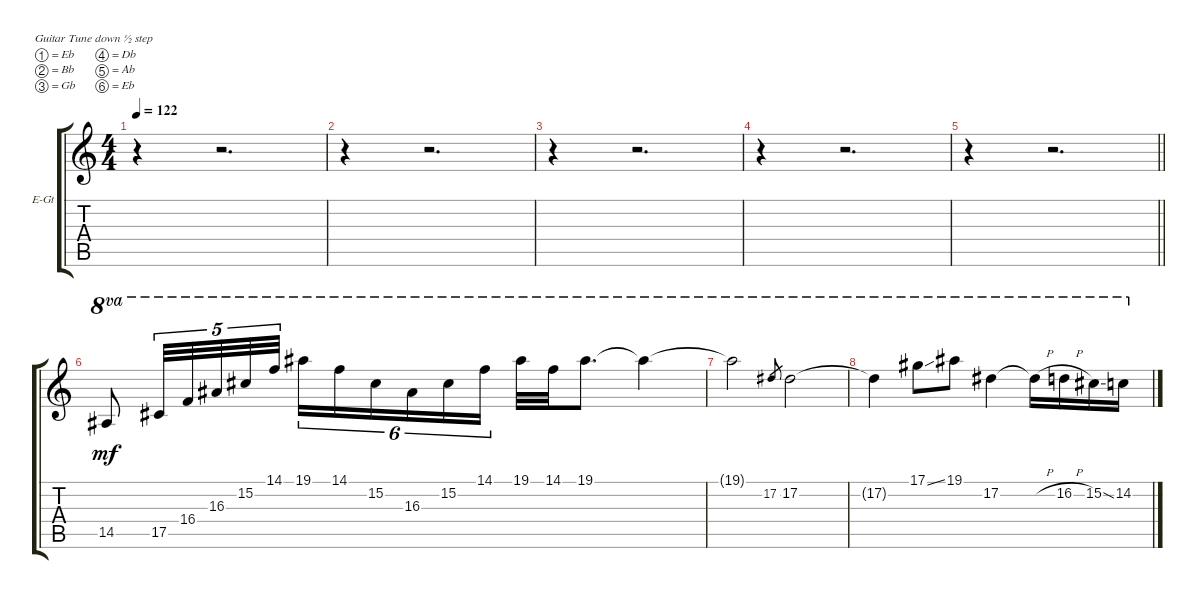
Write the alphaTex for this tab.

\bracketExtendMode groupsimilarinstruments
\firstSystemTrackNameOrientation horizontal
\otherSystemsTrackNameOrientation horizontal
\track ("Yngwie Electrical Guitar" "E-Gt") {instrument distortionguitar}
\staff {score tabs}
\tuning (Eb4 Bb3 Gb3 Db3 Ab2 Eb2)
\ts (4 4)
\tempo 122
\clef g2
\ks c
r.4{dy mf} r.2{d} |
r.4 r.2{d} |
r.4 r.2{d} |
r.4 r.2{d} |
\barLineRight lightlight
r.4 r.2{d} |
14.5.8{ot 8va} 17.5.32{tu (5 4) ot 8va} 16.4.32{tu (5 4) ot 8va} 16.3.32{tu (5 4) ot 8va} 15.2.32{tu (5 4) ot 8va} 14.1.32{tu (5 4) ot 8va} 19.1.16{tu (6 4) ot 8va} 14.1.16{tu (6 4) ot 8va} 15.2.16{tu (6 4) ot 8va} 16.3.16{tu (6 4) ot 8va} 15.2.16{tu (6 4) ot 8va} 14.1.16{tu (6 4) ot 8va} 19.1.32{ot 8va} 14.1.32{ot 8va} 19.1.8{d ot 8va} 19.1{t}.4{ot 8va} |
19.1{t}.2{ot 8va} 17.2.8{ot 8va gr} 17.2.2{ot 8va} |
17.2{t}.4{ot 8va} 17.1{ss}.8{ot 8va} 19.1.8{ot 8va} 17.2.4{ot 8va} 17.2{h t}.16{ot 8va} 16.2{h}.16{ot 8va} 15.2{ss}.16{ot 8va} 14.2.16{ot 8va}
